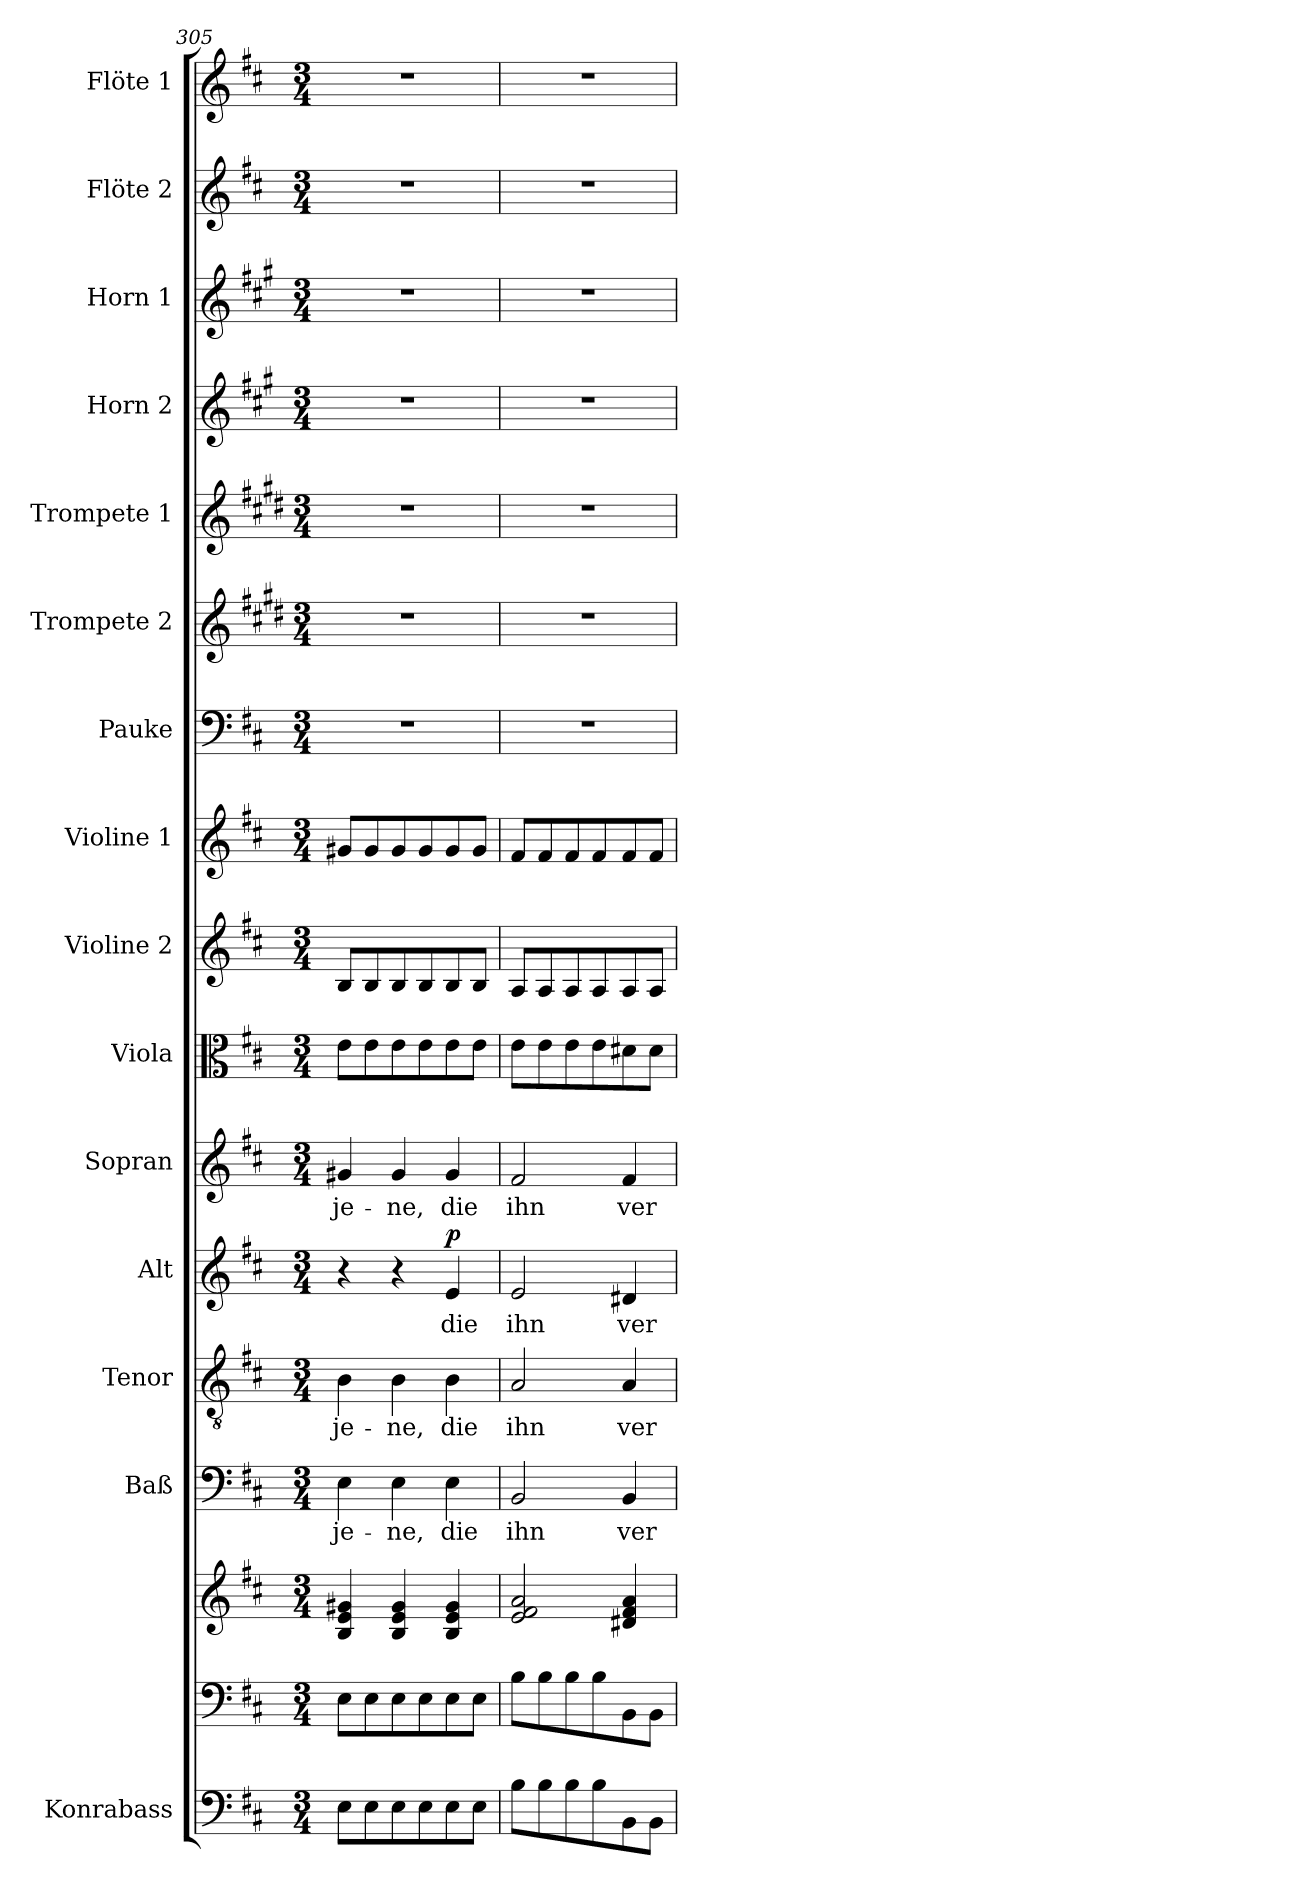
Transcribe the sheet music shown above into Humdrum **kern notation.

**kern	**kern	**kern	**kern	**text	**kern	**text	**kern	**text	**dynam	**kern	**text	**kern	**kern	**kern	**kern	**kern	**kern	**kern	**kern	**kern	**kern
*part16	*part15	*part15	*part14	*part14	*part13	*part13	*part12	*part12	*part12	*part11	*part11	*part10	*part9	*part8	*part7	*part6	*part5	*part4	*part3	*part2	*part1
*staff17	*staff16	*staff15	*staff14	*staff14	*staff13	*staff13	*staff12	*staff12	*staff12	*staff11	*staff11	*staff10	*staff9	*staff8	*staff7	*staff6	*staff5	*staff4	*staff3	*staff2	*staff1
*I"Konrabass	*	*	*I"Baß	*	*I"Tenor	*	*I"Alt	*	*	*I"Sopran	*	*I"Viola	*I"Violine 2	*I"Violine 1	*I"Pauke	*I"Trompete 2	*I"Trompete 1	*I"Horn 2	*I"Horn 1	*I"Flöte 2	*I"Flöte 1
*I'Kb.	*	*	*I'Baß	*	*I'Ten	*	*I'Alt	*	*	*I'Sop	*	*I'Vla.	*I'Vln. 2	*I'Vln. 1	*I'Pk.	*I'Trp. 2	*I'Trp. 1	*I'Hrn. 2	*I'Hrn. 1	*I'Fl. 2	*I'Fl. 1
*clefF4	*clefF4	*clefG2	*clefF4	*	*clefGv2	*	*clefG2	*	*	*clefG2	*	*clefC3	*clefG2	*clefG2	*clefF4	*clefG2	*clefG2	*clefG2	*clefG2	*clefG2	*clefG2
*ITrd7c12	*	*	*	*	*	*	*	*	*	*	*	*	*	*	*	*ITrd1c2	*ITrd1c2	*ITrd4c7	*ITrd4c7	*	*
*k[f#c#]	*k[f#c#]	*k[f#c#]	*k[f#c#]	*	*k[f#c#]	*	*k[f#c#]	*	*	*k[f#c#]	*	*k[f#c#]	*k[f#c#]	*k[f#c#]	*k[f#c#]	*k[f#c#]	*k[f#c#]	*k[f#c#]	*k[f#c#]	*k[f#c#]	*k[f#c#]
*D:	*D:	*D:	*D:	*	*D:	*	*D:	*	*	*D:	*	*D:	*D:	*D:	*D:	*D:	*D:	*D:	*D:	*D:	*D:
*M3/4	*M3/4	*M3/4	*M3/4	*	*M3/4	*	*M3/4	*	*	*M3/4	*	*M3/4	*M3/4	*M3/4	*M3/4	*M3/4	*M3/4	*M3/4	*M3/4	*M3/4	*M3/4
=305	=305	=305	=305	=305	=305	=305	=305	=305	=305	=305	=305	=305	=305	=305	=305	=305	=305	=305	=305	=305	=305
!	!	!	!	!LO:LY:b	!	!LO:LY:b	!	!	!	!	!LO:LY:b	!	!	!	!	!	!	!	!	!	!
8EE\L	8E\L	4B/ 4e/ 4g#X/	4E\	je-	4B\	je-	4r	.	.	4g#X/	je-	8e\L	8B/L	8g#X/L	2.r	2.r	2.r	2.r	2.r	2.r	2.r
8EE\	8E\	.	.	.	.	.	.	.	.	.	.	8e\	8B/	8g#/	.	.	.	.	.	.	.
!	!	!	!	!LO:LY:b	!	!LO:LY:b	!	!	!	!	!LO:LY:b	!	!	!	!	!	!	!	!	!	!
8EE\	8E\	4B/ 4e/ 4g#/	4E\	-ne,	4B\	-ne,	4r	.	.	4g#/	-ne,	8e\	8B/	8g#/	.	.	.	.	.	.	.
8EE\	8E\	.	.	.	.	.	.	.	.	.	.	8e\	8B/	8g#/	.	.	.	.	.	.	.
!	!	!	!	!LO:LY:b	!	!LO:LY:b	!	!LO:LY:b	!LO:DY:a	!	!LO:LY:b	!	!	!	!	!	!	!	!	!	!
8EE\	8E\	4B/ 4e/ 4g#/	4E\	die	4B\	die	4e/	die	p	4g#/	die	8e\	8B/	8g#/	.	.	.	.	.	.	.
8EE\J	8E\J	.	.	.	.	.	.	.	.	.	.	8e\J	8B/J	8g#/J	.	.	.	.	.	.	.
!!LO:PB:g=z
=306	=306	=306	=306	=306	=306	=306	=306	=306	=306	=306	=306	=306	=306	=306	=306	=306	=306	=306	=306	=306	=306
!	!	!	!	!LO:LY:b	!	!LO:LY:b	!	!LO:LY:b	!	!	!LO:LY:b	!	!	!	!	!	!	!	!	!	!
8BB\L	8B\L	2e/ 2f#/ 2a/	2BB/	ihn	2A/	ihn	2e/	ihn	.	2f#/	ihn	8e\L	8A/L	8f#/L	2.r	2.r	2.r	2.r	2.r	2.r	2.r
8BB\	8B\	.	.	.	.	.	.	.	.	.	.	8e\	8A/	8f#/	.	.	.	.	.	.	.
8BB\	8B\	.	.	.	.	.	.	.	.	.	.	8e\	8A/	8f#/	.	.	.	.	.	.	.
8BB\	8B\	.	.	.	.	.	.	.	.	.	.	8e\	8A/	8f#/	.	.	.	.	.	.	.
!	!	!	!	!LO:LY:b	!	!LO:LY:b	!	!LO:LY:b	!	!	!LO:LY:b	!	!	!	!	!	!	!	!	!	!
8BBB\	8BB\	4d#X/ 4f#/ 4a/	4BB/	ver-	4A/	ver-	4d#X/	ver-	.	4f#/	ver-	8d#X\	8A/	8f#/	.	.	.	.	.	.	.
8BBB\J	8BB\J	.	.	.	.	.	.	.	.	.	.	8d#\J	8A/J	8f#/J	.	.	.	.	.	.	.
=	=	=	=	=	=	=	=	=	=	=	=	=	=	=	=	=	=	=	=	=	=
*-	*-	*-	*-	*-	*-	*-	*-	*-	*-	*-	*-	*-	*-	*-	*-	*-	*-	*-	*-	*-	*-
